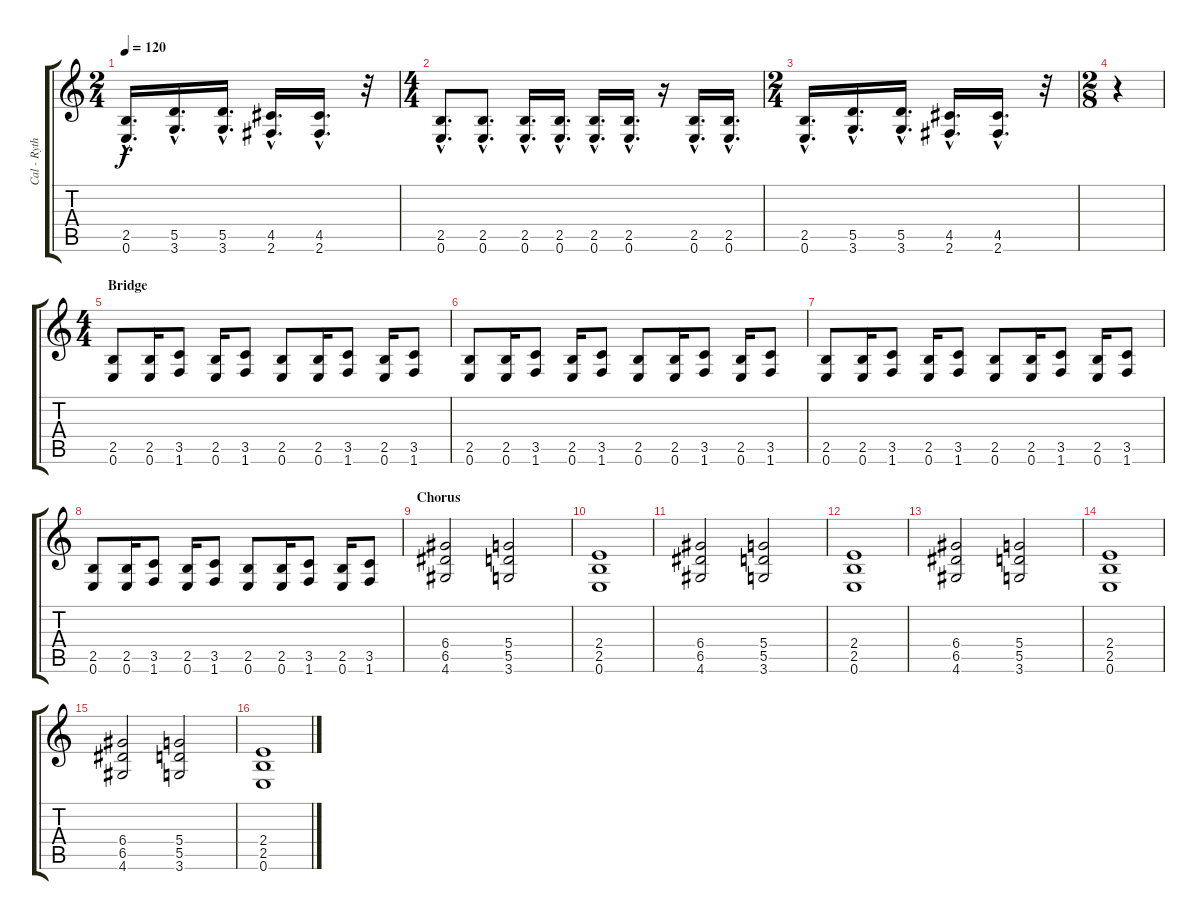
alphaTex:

\track ("Cal - Rythmn Guitar" "Cal - Ryth") {instrument distortionguitar}
\staff {score tabs}
\tuning (E4 B3 G3 D3 A2 E2) {hide}
\ts (2 4)
\tempo 120
\clef g2
\ks c
(2.5{hac} 0.6{hac}).16{d dy f} (5.5{hac} 3.6{hac}).16{d} (5.5{hac} 3.6{hac}).16{d} (4.5{hac} 2.6{hac}).16{d} (4.5{hac} 2.6{hac}).16{d} r.32 |
\ts (4 4)
(2.5{hac} 0.6{hac}).8{d} (2.5{hac} 0.6{hac}).8{d} (2.5{hac} 0.6{hac}).16{d} (2.5{hac} 0.6{hac}).16{d} (2.5{hac} 0.6{hac}).16{d} (2.5{hac} 0.6{hac}).16{d} r.16 (2.5{hac} 0.6{hac}).16{d} (2.5{hac} 0.6{hac}).16{d} |
\ts (2 4)
(2.5{hac} 0.6{hac}).16{d} (5.5{hac} 3.6{hac}).16{d} (5.5{hac} 3.6{hac}).16{d} (4.5{hac} 2.6{hac}).16{d} (4.5{hac} 2.6{hac}).16{d} r.32 |
\ts (2 8)
r.4 |
\ts (4 4)
\section ("" "Bridge")
(2.5 0.6).8 (2.5 0.6).16 (3.5 1.6).8 (2.5 0.6).16 (3.5 1.6).8 (2.5 0.6).8 (2.5 0.6).16 (3.5 1.6).8 (2.5 0.6).16 (3.5 1.6).8 |
(2.5 0.6).8 (2.5 0.6).16 (3.5 1.6).8 (2.5 0.6).16 (3.5 1.6).8 (2.5 0.6).8 (2.5 0.6).16 (3.5 1.6).8 (2.5 0.6).16 (3.5 1.6).8 |
(2.5 0.6).8 (2.5 0.6).16 (3.5 1.6).8 (2.5 0.6).16 (3.5 1.6).8 (2.5 0.6).8 (2.5 0.6).16 (3.5 1.6).8 (2.5 0.6).16 (3.5 1.6).8 |
(2.5 0.6).8 (2.5 0.6).16 (3.5 1.6).8 (2.5 0.6).16 (3.5 1.6).8 (2.5 0.6).8 (2.5 0.6).16 (3.5 1.6).8 (2.5 0.6).16 (3.5 1.6).8 |
\section ("" "Chorus")
(6.4 6.5 4.6).2 (5.4 5.5 3.6).2 |
(2.4 2.5 0.6).1 |
(6.4 6.5 4.6).2 (5.4 5.5 3.6).2 |
(2.4 2.5 0.6).1 |
(6.4 6.5 4.6).2 (5.4 5.5 3.6).2 |
(2.4 2.5 0.6).1 |
(6.4 6.5 4.6).2 (5.4 5.5 3.6).2 |
(2.4 2.5 0.6).1
